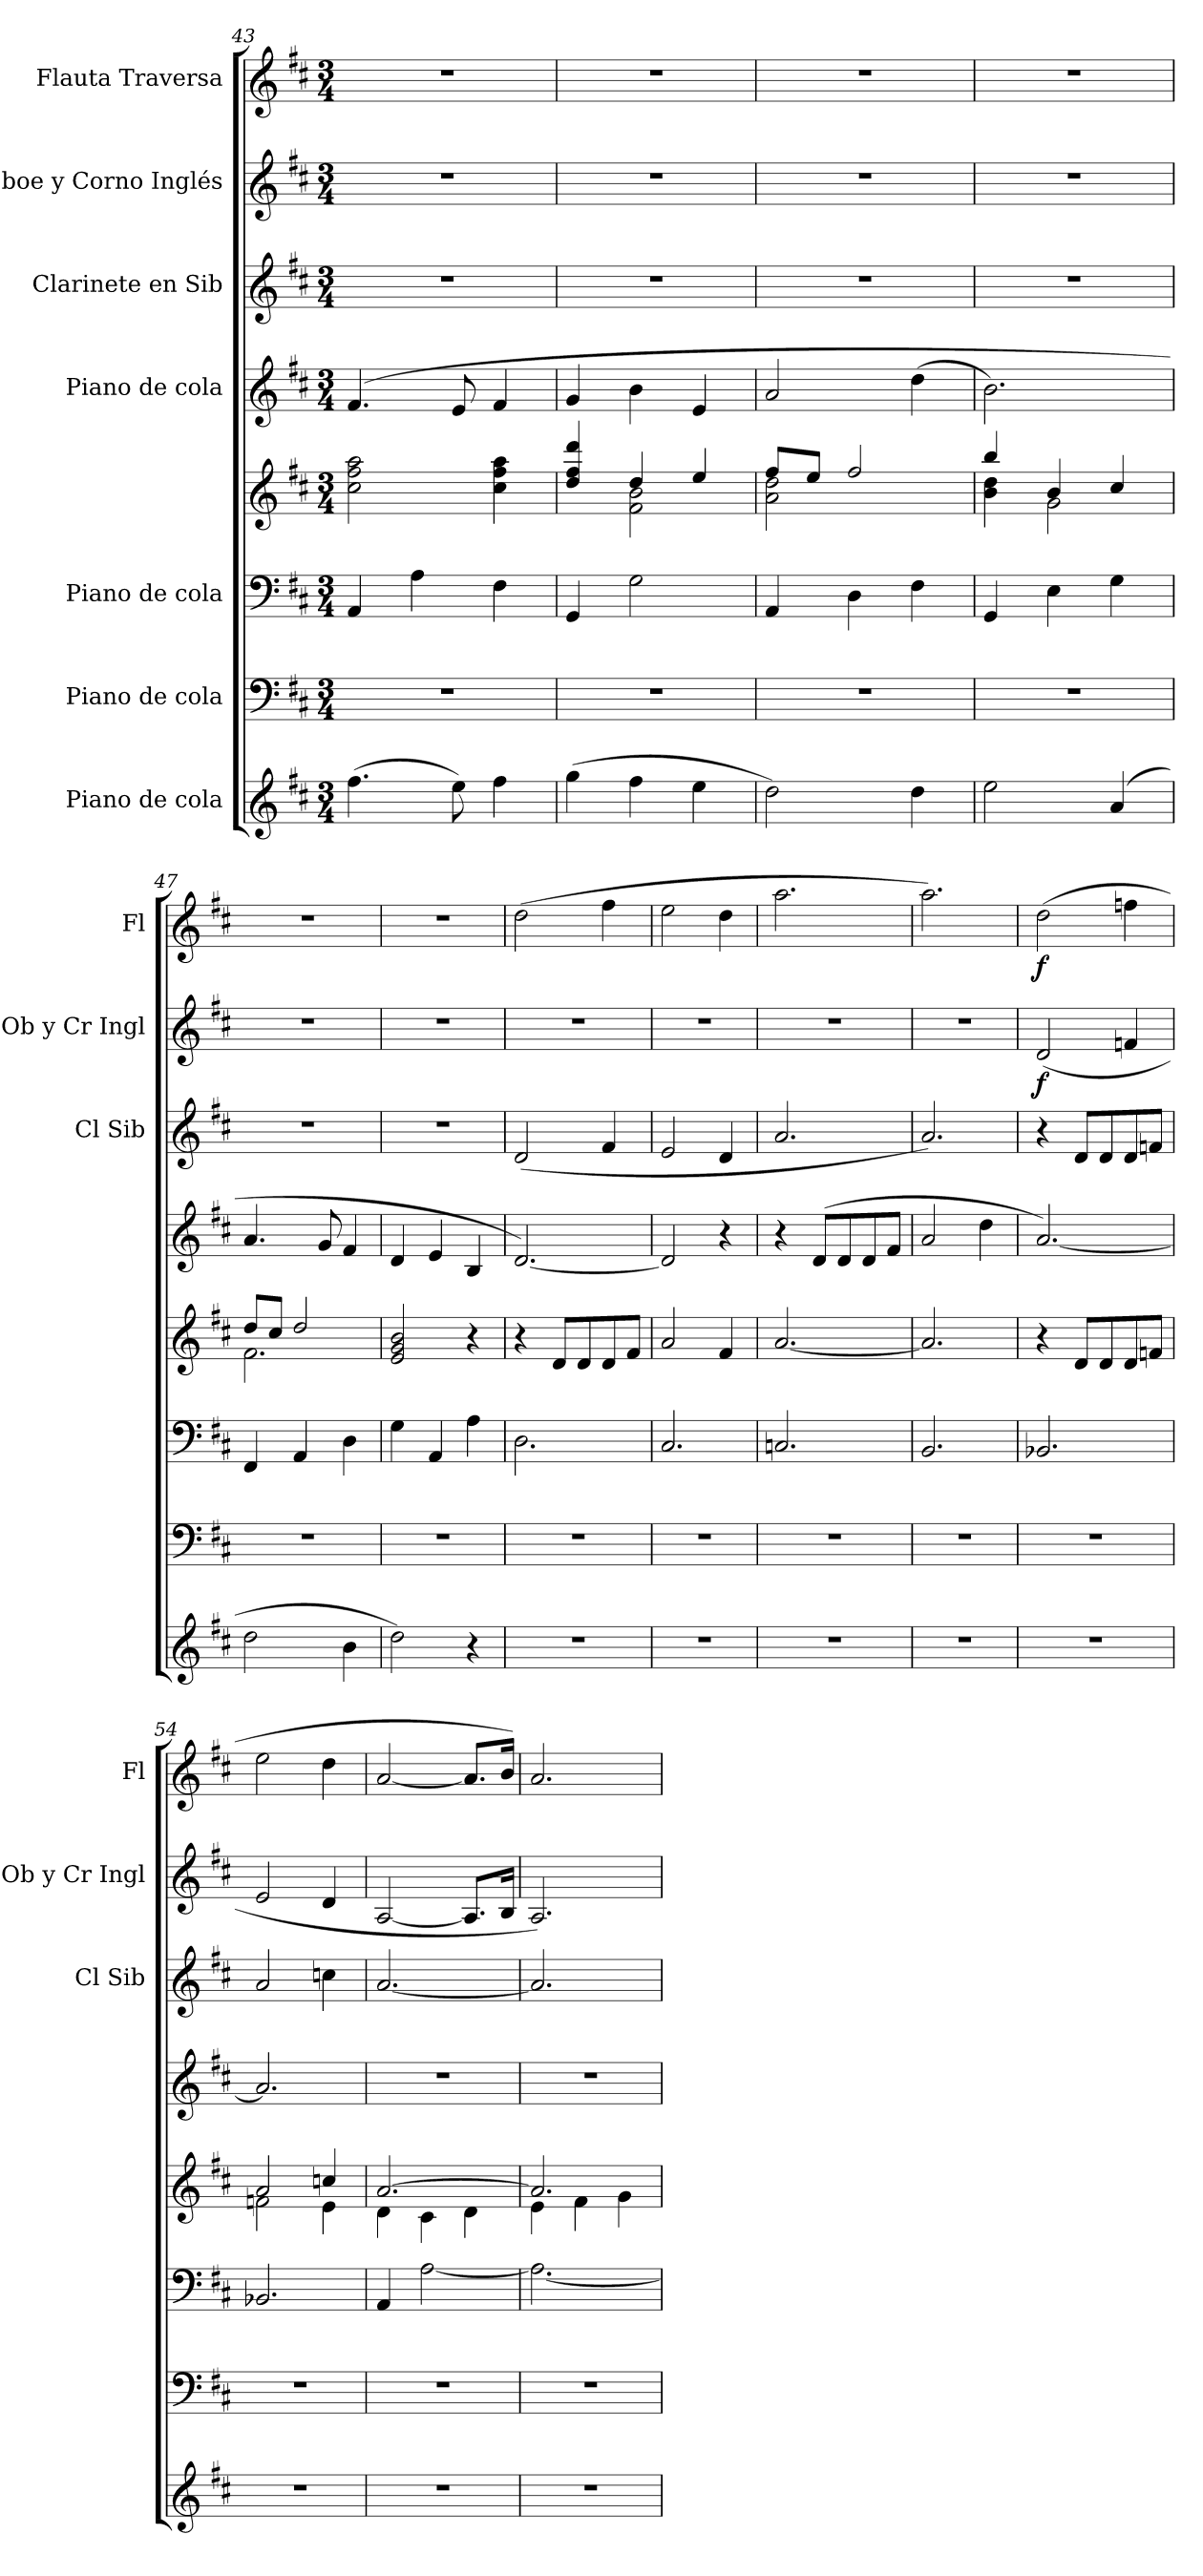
**kern	**kern	**kern	**kern	**kern	**kern	**kern	**dynam	**kern	**dynam
*part7	*part6	*part5	*part5	*part4	*part3	*part2	*part2	*part1	*part1
*staff8	*staff7	*staff6	*staff5	*staff4	*staff3	*staff2	*staff2	*staff1	*staff1
*I"Piano de cola	*I"Piano de cola	*I"Piano de cola	*	*I"Piano de cola	*I"Clarinete en Sib	*I"Oboe y Corno Inglés	*	*I"Flauta Traversa	*
*	*	*	*	*	*I'Cl Sib	*I'Ob y Cr Ingl	*	*I'Fl	*
*clefG2	*clefF4	*clefF4	*clefG2	*clefG2	*clefG2	*clefG2	*	*clefG2	*
*k[f#c#]	*k[f#c#]	*k[f#c#]	*k[f#c#]	*k[f#c#]	*k[f#c#]	*k[f#c#]	*	*k[f#c#]	*
*M3/4	*M3/4	*M3/4	*M3/4	*M3/4	*M3/4	*M3/4	*	*M3/4	*
=43	=43	=43	=43	=43	=43	=43	=43	=43	=43
(>4.ff#\	2.r	4AA/	2cc#\ 2ff#\ 2aa\	(>4.f#/	2.r	2.r	.	2.r	.
.	.	4A\	.	.	.	.	.	.	.
8ee\)	.	.	.	8e/	.	.	.	.	.
4ff#\	.	4F#\	4cc#\ 4ff#\ 4aa\	4f#/	.	.	.	.	.
=44	=44	=44	=44	=44	=44	=44	=44	=44	=44
*	*	*	*^	*	*	*	*	*	*
(>4gg\	2.r	4GG/	4dd/ 4ff#/ 4ddd/	4ryy	4g/	2.r	2.r	.	2.r	.
4ff#\	.	2G\	4dd/	2f#\ 2b\	4b\	.	.	.	.	.
4ee\	.	.	4ee/	.	4e/	.	.	.	.	.
!!LO:LB:g=z
=45	=45	=45	=45	=45	=45	=45	=45	=45	=45	=45
2dd\)	2.r	4AA/	8ff#/L	2a\ 2dd\	2a/	2.r	2.r	.	2.r	.
.	.	.	8ee/J	.	.	.	.	.	.	.
.	.	4D\	2ff#/	.	.	.	.	.	.	.
4dd\	.	4F#\	.	4ryy	(>4dd\	.	.	.	.	.
=46	=46	=46	=46	=46	=46	=46	=46	=46	=46	=46
2ee\	2.r	4GG/	4bb/	4b\ 4dd\	2.b\)	2.r	2.r	.	2.r	.
.	.	4E\	4b/	2g\	.	.	.	.	.	.
(>4a/	.	4G\	4cc#/	.	.	.	.	.	.	.
=47	=47	=47	=47	=47	=47	=47	=47	=47	=47	=47
2dd\	2.r	4FF#/	8dd/L	2.f#\	4.a/	2.r	2.r	.	2.r	.
.	.	.	8cc#/J	.	.	.	.	.	.	.
.	.	4AA/	2dd/	.	.	.	.	.	.	.
.	.	.	.	.	8g/	.	.	.	.	.
4b\	.	4D\	.	.	4f#/	.	.	.	.	.
*	*	*	*v	*v	*	*	*	*	*	*
=48	=48	=48	=48	=48	=48	=48	=48	=48	=48
2dd\)	2.r	4G\	2e/ 2g/ 2b/	4d/	2.r	2.r	.	2.r	.
.	.	4AA/	.	4e/	.	.	.	.	.
4r	.	4A\	4r	4B/	.	.	.	.	.
=49	=49	=49	=49	=49	=49	=49	=49	=49	=49
*	*	*^	*	*	*	*	*	*	*
2.r	2.r	2.ryy	2.D\	4r	[2.d/)	(<2d/	2.r	.	(>2dd\	.
.	.	.	.	8d/L	.	.	.	.	.	.
.	.	.	.	8d/	.	.	.	.	.	.
.	.	.	.	8d/	.	4f#/	.	.	4ff#\	.
.	.	.	.	8f#/J	.	.	.	.	.	.
=50	=50	=50	=50	=50	=50	=50	=50	=50	=50	=50
2.r	2.r	2.ryy	2.C#/	2a/	2d/]	2e/	2.r	.	2ee\	.
.	.	.	.	4f#/	4r	4d/	.	.	4dd\	.
!!LO:PB:g=z
=51	=51	=51	=51	=51	=51	=51	=51	=51	=51	=51
2.r	2.r	2.ryy	2.Cn/	[2.a/	4r	2.a/	2.r	.	2.aa\	.
.	.	.	.	.	(>8d/L	.	.	.	.	.
.	.	.	.	.	8d/	.	.	.	.	.
.	.	.	.	.	8d/	.	.	.	.	.
.	.	.	.	.	8f#/J	.	.	.	.	.
=52	=52	=52	=52	=52	=52	=52	=52	=52	=52	=52
2.r	2.r	2.ryy	2.BB/	2.a/]	2a/	2.a/)	2.r	.	2.aa\)	.
.	.	.	.	.	4dd\	.	.	.	.	.
=53	=53	=53	=53	=53	=53	=53	=53	=53	=53	=53
*	*	*	*	*	*	*	*^	*	*^	*
!	!	!	!	!	!	!	!	!	!LO:DY:b	!	!	!LO:DY:b
2.r	2.r	2.ryy	2.BB-X/	4r	[2.a/)	4r	2.ryy	(<2d/	f	2.ryy	(>2dd\	f
.	.	.	.	8d/L	.	8d/L	.	.	.	.	.	.
.	.	.	.	8d/	.	8d/	.	.	.	.	.	.
.	.	.	.	8d/	.	8d/	.	4fn/	.	.	4ffn\	.
.	.	.	.	8fn/J	.	8fn/J	.	.	.	.	.	.
=54	=54	=54	=54	=54	=54	=54	=54	=54	=54	=54	=54	=54
*	*	*	*	*^	*	*	*	*	*	*	*	*
2.r	2.r	2.ryy	2.BB-X/	2a/	2fn\	2.a/]	2a/	2.ryy	2e/	.	2.ryy	2ee\	.
.	.	.	.	4ccn/	4e\	.	4ccn\	.	4d/	.	.	4dd\	.
=55	=55	=55	=55	=55	=55	=55	=55	=55	=55	=55	=55	=55	=55
2.r	2.r	2.ryy	4AA/	[2.a/	4d\	2.r	[2.a/	2.ryy	[2A/	.	2.ryy	[2a/	.
.	.	.	[2A\	.	4c#\	.	.	.	.	.	.	.	.
.	.	.	.	.	4d\	.	.	.	8.A/L]	.	.	8.a/L]	.
.	.	.	.	.	.	.	.	.	16B/Jk	.	.	16b/Jk)	.
=56	=56	=56	=56	=56	=56	=56	=56	=56	=56	=56	=56	=56	=56
2.r	2.r	2.ryy	2.A\_	2.a/]	4e\	2.r	2.a/]	2.ryy	2.A/)	.	2.ryy	2.a/	.
.	.	.	.	.	4f#\	.	.	.	.	.	.	.	.
.	.	.	.	.	4g\	.	.	.	.	.	.	.	.
*	*	*v	*v	*	*	*	*	*v	*v	*	*v	*v	*
*	*	*	*v	*v	*	*	*	*	*	*
=	=	=	=	=	=	=	=	=	=
*-	*-	*-	*-	*-	*-	*-	*-	*-	*-
